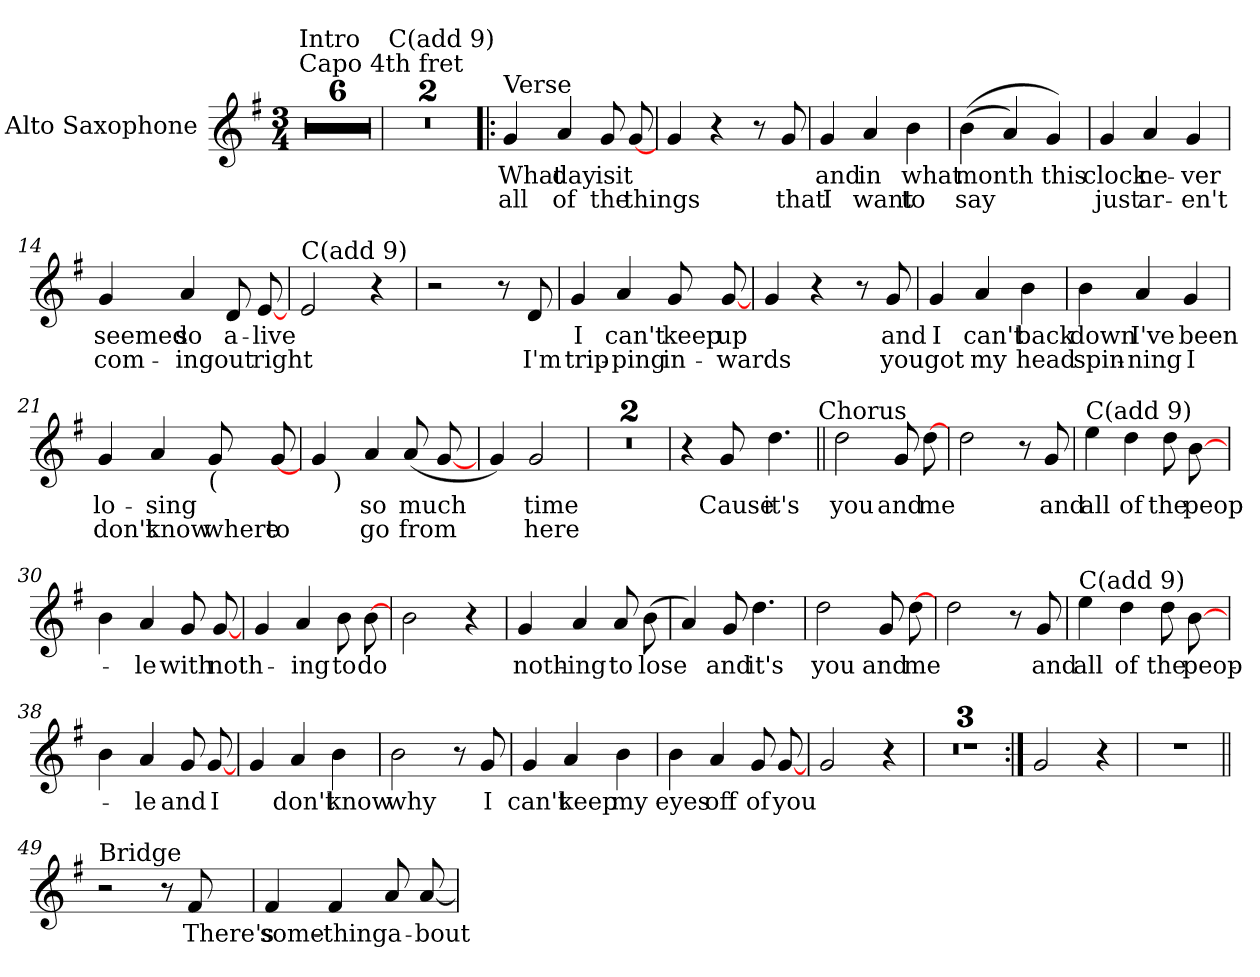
**kern	**text	**text
*part1	*part1	*part1
*staff1	*staff1	*staff1
*I"Alto Saxophone	*	*
*I'A. Sax.	*	*
*clefG2	*	*
*k[f#]	*	*
*G:	*	*
*M3/4	*	*
=1	=1	=1
!LO:TX:a:t=Capo 4th fret	!	!
!LO:TX:a:t=Intro	!	!
2.r	.	.
=2	=2	=2
2.r	.	.
=3	=3	=3
2.r	.	.
=4	=4	=4
2.r	.	.
=5	=5	=5
2.r	.	.
=6	=6	=6
2.r	.	.
=7	=7	=7
!LO:TX:a:t=C(add 9)	!	!
2.r	.	.
=8	=8	=8
2.r	.	.
!!LO:LB:g=z
=9!|:	=9!|:	=9!|:
!LO:TX:a:t=Verse	!	!
4g	-What	-all
4a	-day	-of
8gL	-is	-the
[8g	-it	-things
=10	=10	=10
4g	.	.
4r	.	.
8r	.	.
8g	.	-that
=11	=11	=11
4g	-and	-I
4a	-in	-want
4b	-what	-to
=12	=12	=12
((4b	-month	-say
4a)	.	.
4g)	-this	.
!!LO:LB:g=z
=13	=13	=13
4g	-clock	-just
4a	-ne-	-ar-
4g	-ver	-en't
=14	=14	=14
4g	-seemed	-com-
4a	-so	-ing
8dL	-a-	-out
[8e	-live	-right
=15	=15	=15
!LO:TX:a:t=C(add 9)	!	!
2e	.	.
4r	.	.
=16	=16	=16
2r	.	.
8r	.	.
8d	.	-I'm
!!LO:LB:g=z
=17	=17	=17
4g	-I	-trip-
4a	-can't	-ping
8gL	-keep	-in-
[8g	-up	-wards
=18	=18	=18
4g	.	.
4r	.	.
8r	.	.
8g	-and	-you
=19	=19	=19
4g	-I	-got
4a	-can't	-my
4b	-back	-head
=20	=20	=20
4b	-down	-spin-
4a	-I've	-ning
4g	-been	-I
!!LO:LB:g=z
=21	=21	=21
4g	-lo-	-don't
4a	-sing	-know
!LO:TX:b:t=(	!	!
8gL	.	-where
[8g	.	-to
=22	=22	=22
*^	*	*
4g	16ryy	.	.
.	256.ryy	.	.
!	!LO:TX:b:t=)	!	!
.	2ryy	.	.
4a	.	-so	-go
(8aL	.	-much	-from
.	8ryy	.	.
[8g	.	.	.
.	32ryy	.	.
.	64ryy	.	.
.	128ryy	.	.
.	512ryy	.	.
=23	=23	=23	=23
!LO:TX:a:t=C(add 9)	!	!	!
*v	*v	*	*
4g)	.	.
2g	-time	-here
!!LO:LB:g=z
=24	=24	=24
2.r	.	.
=25	=25	=25
2.r	.	.
=26	=26	=26
4r	.	.
8gL	-Cause	.
4.dd	-it's	.
!LO:TX:a:t=Chorus	!	!
!!LO:LB:g=z
=27||	=27||	=27||
2dd	-you	.
8gL	-and	.
[8dd	-me	.
=28	=28	=28
2dd	.	.
8r	.	.
8g	-and	.
=29	=29	=29
!LO:TX:a:t=C(add 9)	!	!
4ee	-all	.
4dd	-of	.
8ddL	-the	.
[8b	-peop-	.
=30	=30	=30
4b	.	.
4a	-le	.
8gL	-with	.
[8g	-noth-	.
!!LO:LB:g=z
=31	=31	=31
4g	.	.
4a	-ing	.
8bL	-to	.
[8b	-do	.
=32	=32	=32
2b	.	.
4r	.	.
=33	=33	=33
4g	-noth-	.
4a	-ing	.
8aL	-to	.
(8b	-lose	.
=34	=34	=34
4a)	.	.
8gL	-and	.
4.dd	-it's	.
!!LO:LB:g=z
=35	=35	=35
2dd	-you	.
8gL	-and	.
[8dd	-me	.
=36	=36	=36
2dd	.	.
8r	.	.
8g	-and	.
=37	=37	=37
!LO:TX:a:t=C(add 9)	!	!
4ee	-all	.
4dd	-of	.
8ddL	-the	.
[8b	-peop-	.
=38	=38	=38
4b	.	.
4a	-le	.
8gL	-and	.
[8g	-I	.
!!LO:LB:g=z
=39	=39	=39
4g	.	.
4a	-don't	.
4b	-know	.
=40	=40	=40
2b	-why	.
8r	.	.
8g	-I	.
=41	=41	=41
4g	-can't	.
4a	-keep	.
4b	-my	.
=42	=42	=42
4b	-eyes	.
4a	-off	.
8gL	-of	.
[8g	-you	.
!!LO:LB:g=z
=43	=43	=43
2g	.	.
4r	.	.
=44	=44	=44
2.r	.	.
=45	=45	=45
2.r	.	.
=46	=46	=46
2.r	.	.
=47:|!	=47:|!	=47:|!
2g	.	.
4r	.	.
=48	=48	=48
2.r	.	.
!!LO:LB:g=z
=49||	=49||	=49||
!LO:TX:a:t=Bridge	!	!
2r	.	.
8r	.	.
8f#	-There's	.
=50	=50	=50
4f#	-some-	.
4f#	-thing	.
8aL	-a-	.
[8a	-bout	.
=	=	=
*-	*-	*-
